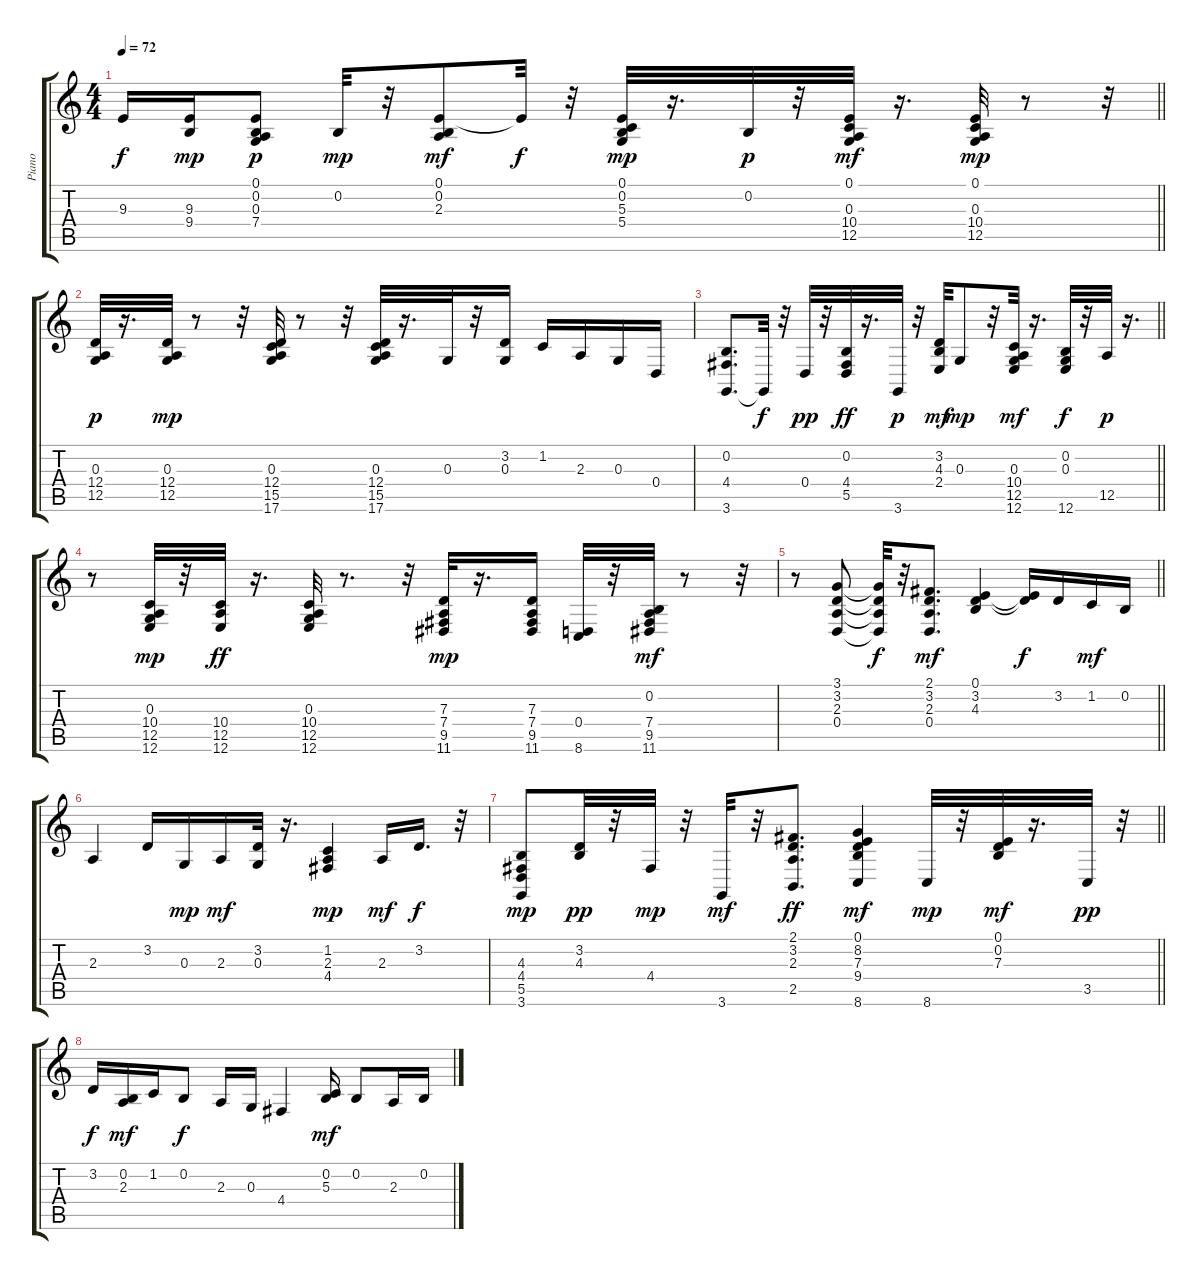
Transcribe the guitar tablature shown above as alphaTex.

\track ("Piano" "Piano") {instrument brightacousticpiano}
\staff {score tabs}
\tuning (E4 B3 G3 D3 A2 E2) {hide}
\ts (4 4)
\tempo 72
\clef g2
\barLineRight lightlight
\ks c
9.3{t}.16{dy f} (9.3 9.4).16{dy mp} (0.1 0.2 0.3 7.4).8{dy p} 0.2.32{dy mp} r.32 (0.1 0.2 2.3).8{dy mf} 0.1{t}.32{dy f} r.32 (0.1 0.2 5.3 5.4).32{dy mp} r.16{d} 0.2.32{dy p} r.32 (0.1 0.3 10.4 12.5).32{dy mf} r.16{d} (0.1 0.3 10.4 12.5).32{dy mp} r.8 r.32 |
(0.3 12.4 12.5).32{dy p} r.16{d} (0.3 12.4 12.5).32{dy mp} r.8 r.32 (0.3 12.4 15.5 17.6).32 r.8 r.32 (0.3 12.4 15.5 17.6).32 r.16{d} 0.3.32 r.32 (3.2 0.3).16 1.2.16 2.3.16 0.3.16 0.4.16 |
\barLineRight lightlight
(0.2 4.4 3.6).8{d} 3.6{t}.32{dy f} r.32 0.4.32{dy pp} r.32 (0.2 4.4 5.5).32{dy ff} r.16{d} 3.6.32{dy p} r.32 (3.2 4.3 2.4).32{dy mf} 0.3.8{dy mp} r.32 (0.3 10.4 12.5 12.6).32{dy mf} r.16{d} (0.2 0.3 12.6).32{dy f} r.32 12.5.32{dy p} r.16{d} |
r.8 (0.3 10.4 12.5 12.6).32{dy mp} r.32 (10.4 12.5 12.6).32{dy ff} r.16{d} (0.3 10.4 12.5 12.6).32 r.8{d} r.32 (7.3 7.4 9.5 11.6).32{dy mp} r.16{d} (7.3 7.4 9.5 11.6).16 (0.4 8.6).32 r.32 (0.2 7.4 9.5 11.6).32{dy mf} r.8 r.32 |
\barLineRight lightlight
r.8 (3.1 3.2 2.3 0.4).8 (3.1{t} 3.2{t} 2.3{t} 0.4{t}).32{dy f} r.32 (2.1 3.2 2.3 0.4).8{d dy mf} (0.1 3.2 4.3).4 (0.1{t} 3.2{t}).16{dy f} 3.2.16 1.2.16{dy mf} 0.2.16 |
2.3.4 3.2.16 0.3.16{dy mp} 2.3.16{dy mf} (3.2 0.3).32 r.16{d} (1.2 2.3 4.4).4{dy mp} 2.3.16{dy mf} 3.2.16{d dy f} r.32 |
\barLineRight lightlight
(4.3 4.4 5.5 3.6).8{dy mp} (3.2 4.3).32{dy pp} r.32 4.4.32{dy mp} r.32 3.6.32{dy mf} r.32 (2.1 3.2 2.3 2.5).8{d dy ff} (0.1 8.2 7.3 9.4 8.6).4{dy mf} 8.6.32{dy mp} r.32 (0.1 0.2 7.3).32{dy mf} r.16{d} 3.5.32{dy pp} r.32 |
3.2.16{dy f} (0.2 2.3).16{dy mf} 1.2.16 0.2.8{dy f} 2.3.16 0.3.16 4.4.4 (0.2 5.3).16{dy mf} 0.2.8 2.3.16 0.2.16
